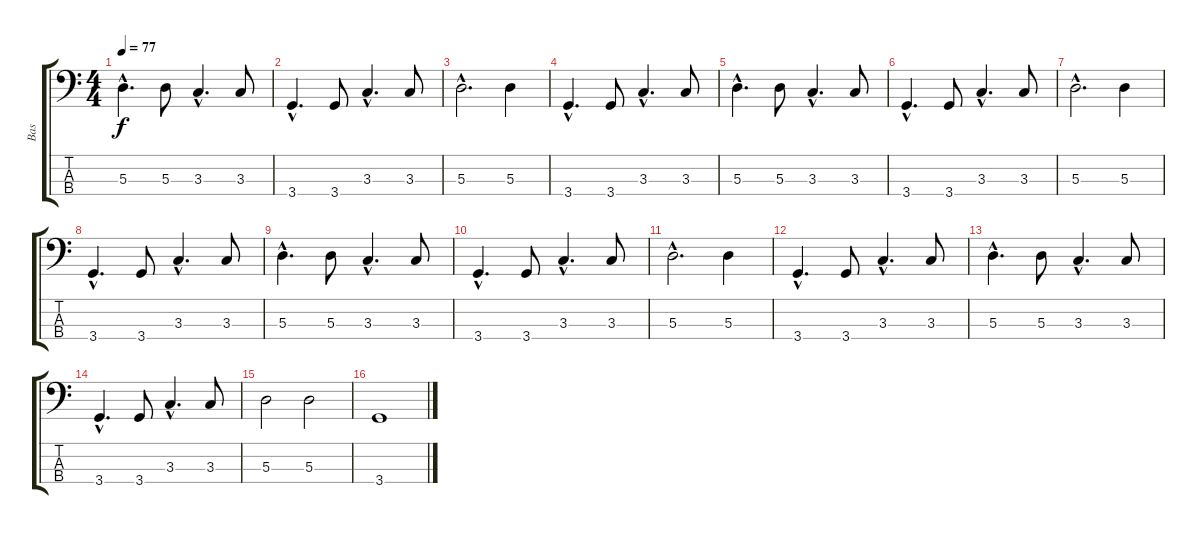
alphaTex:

\track ("Bas" "Bas") {instrument electricbassfinger}
\staff {score tabs}
\tuning (G2 D2 A1 E1) {hide}
\ts (4 4)
\tempo 77
\clef f4
\ks c
5.3{hac}.4{d dy f} 5.3.8 3.3{hac}.4{d} 3.3.8 |
3.4{hac}.4{d} 3.4.8 3.3{hac}.4{d} 3.3.8 |
5.3{hac}.2{d} 5.3.4 |
3.4{hac}.4{d} 3.4.8 3.3{hac}.4{d} 3.3.8 |
5.3{hac}.4{d} 5.3.8 3.3{hac}.4{d} 3.3.8 |
3.4{hac}.4{d} 3.4.8 3.3{hac}.4{d} 3.3.8 |
5.3{hac}.2{d} 5.3.4 |
3.4{hac}.4{d} 3.4.8 3.3{hac}.4{d} 3.3.8 |
5.3{hac}.4{d} 5.3.8 3.3{hac}.4{d} 3.3.8 |
3.4{hac}.4{d} 3.4.8 3.3{hac}.4{d} 3.3.8 |
5.3{hac}.2{d} 5.3.4 |
3.4{hac}.4{d} 3.4.8 3.3{hac}.4{d} 3.3.8 |
5.3{hac}.4{d} 5.3.8 3.3{hac}.4{d} 3.3.8 |
3.4{hac}.4{d} 3.4.8 3.3{hac}.4{d} 3.3.8 |
5.3.2 5.3.2 |
3.4.1
